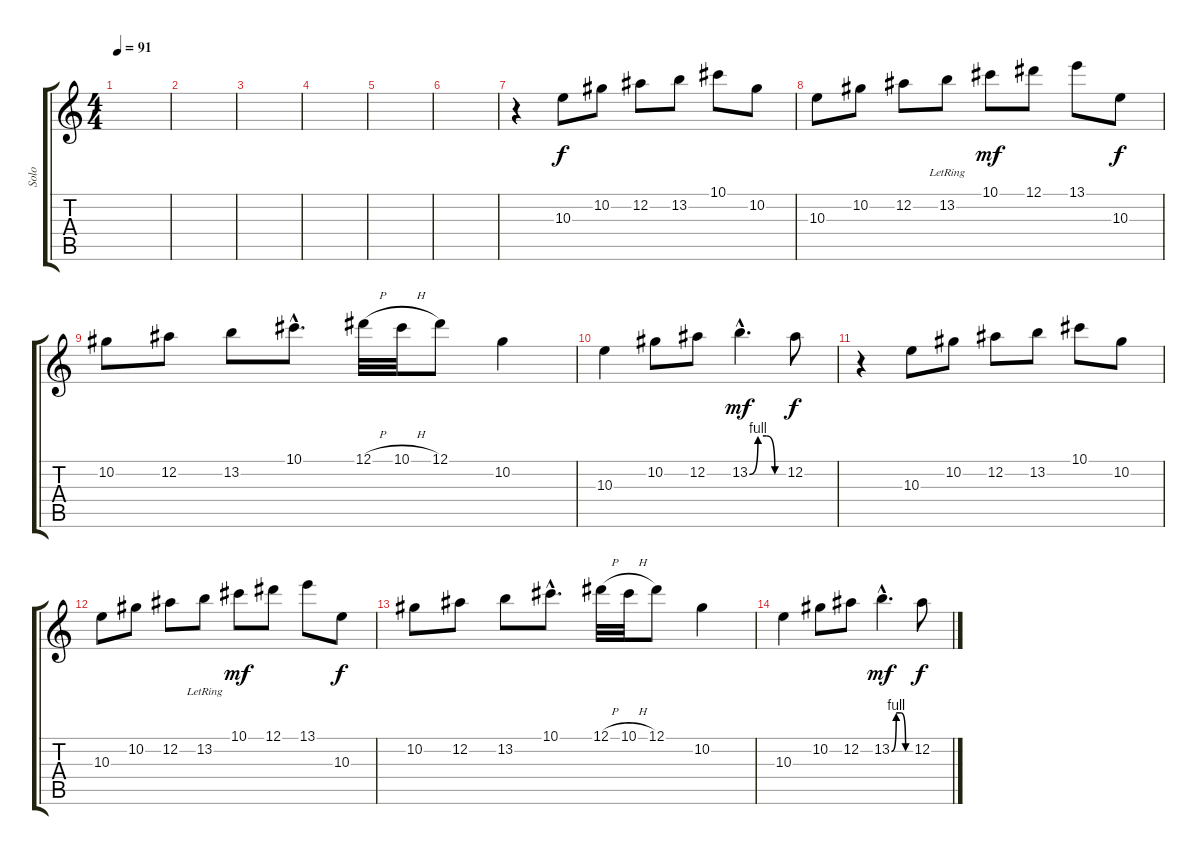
\track ("Solo" "Solo") {instrument distortionguitar}
\staff {score tabs}
\tuning (Eb4 Bb3 Gb3 Db3 Ab2 Eb2) {hide}
\ts (4 4)
\tempo 91
\clef g2
\ks c
|
|
|
|
|
|
r.4 10.3.8 10.2.8 12.2.8 13.2.8 10.1.8 10.2.8 |
10.3.8 10.2.8 12.2.8 13.2{lr}.8 10.1.8{dy mf} 12.1.8 13.1.8 10.3.8{dy f} |
10.2.8 12.2.8 13.2.8 10.1{hac}.8{d} 12.1{h}.32 10.1{h}.32 12.1.8 10.2.4 |
10.3.4 10.2.8 12.2.8 13.2{be (custom 0 0 15 4 30 4 45 0 60 0) hac}.4{d dy mf} 12.2.8{dy f} |
r.4 10.3.8 10.2.8 12.2.8 13.2.8 10.1.8 10.2.8 |
10.3.8 10.2.8 12.2.8 13.2{lr}.8 10.1.8{dy mf} 12.1.8 13.1.8 10.3.8{dy f} |
10.2.8 12.2.8 13.2.8 10.1{hac}.8{d} 12.1{h}.32 10.1{h}.32 12.1.8 10.2.4 |
10.3.4 10.2.8 12.2.8 13.2{be (custom 0 0 15 4 30 4 45 0 60 0) hac}.4{d dy mf} 12.2.8{dy f}
